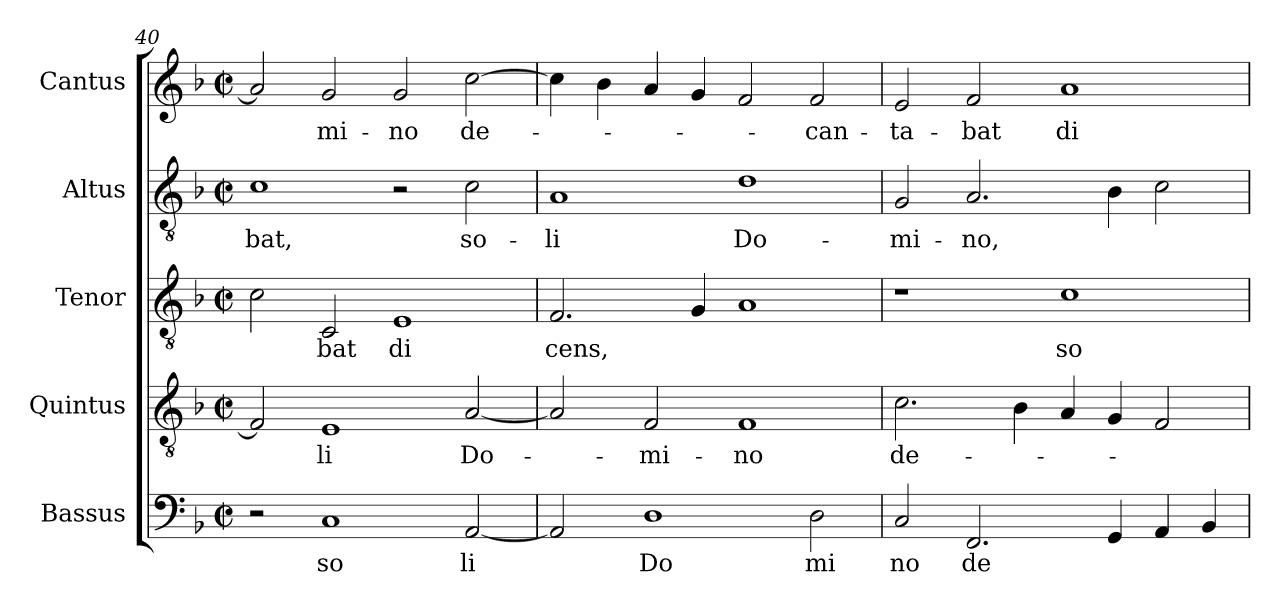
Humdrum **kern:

**kern	**text	**kern	**text	**kern	**text	**kern	**text	**kern	**text
*part5	*part5	*part4	*part4	*part3	*part3	*part2	*part2	*part1	*part1
*staff5	*staff5	*staff4	*staff4	*staff3	*staff3	*staff2	*staff2	*staff1	*staff1
*I"Bassus	*	*I"Quintus	*	*I"Tenor	*	*I"Altus	*	*I"Cantus	*
*clefF4	*	*clefGv2	*	*clefGv2	*	*clefGv2	*	*clefG2	*
*k[b-]	*	*k[b-]	*	*k[b-]	*	*k[b-]	*	*k[b-]	*
*F:	*	*F:	*	*F:	*	*F:	*	*F:	*
*M2/2	*	*M2/2	*	*M2/2	*	*M2/2	*	*M2/2	*
*met(c|)	*	*met(c|)	*	*met(c|)	*	*met(c|)	*	*met(c|)	*
=40	=40	=40	=40	=40	=40	=40	=40	=40	=40
!	!	!	!	!	!	!	!LO:LY:b:cj	!	!
2r	.	2F/]	.	2c\	.	1c	-bat,	2a/]	.
!	!LO:LY:b:cj	!	!LO:LY:b:cj	!	!LO:LY:b:cj	!	!	!	!LO:LY:b:cj
1C	so	1E	-li	2C/	bat	.	.	2g/	-mi-
!	!	!	!	!	!LO:LY:b:cj	!	!	!	!LO:LY:b:cj
.	.	.	.	1E	di	2r	.	2g/	-no
!	!LO:LY:b:cj	!	!LO:LY:b	!	!	!	!LO:LY:b:cj	!	!LO:LY:b:cj
[<2AA/	li	[<2A/	Do-	.	.	2c\	so-	[>2cc\	de-
=41	=41	=41	=41	=41	=41	=41	=41	=41	=41
!	!	!	!	!	!LO:LY:b	!	!LO:LY:b:cj	!	!
2AA/]	.	2A/]	.	2.F/	cens,	1A	-li	4cc\]	.
.	.	.	.	.	.	.	.	4b-\	.
!	!LO:LY:b:cj	!	!LO:LY:b:cj	!	!	!	!	!	!
1D	Do	2F/	-mi-	.	.	.	.	4a/	.
.	.	.	.	4G/	.	.	.	4g/	.
!	!	!	!LO:LY:b:cj	!	!	!	!LO:LY:b:cj	!	!
.	.	1F	-no	1A	.	1d	Do-	2f/	.
!	!LO:LY:b:cj	!	!	!	!	!	!	!	!LO:LY:b:cj
2D\	mi	.	.	.	.	.	.	2f/	-can-
=42	=42	=42	=42	=42	=42	=42	=42	=42	=42
!	!LO:LY:b:cj	!	!LO:LY:b:cj	!	!	!	!LO:LY:b:cj	!	!LO:LY:b:cj
2C/	no	2.c\	de-	1r	.	2G/	-mi-	2e/	-ta-
!	!LO:LY:b:cj	!	!	!	!	!	!LO:LY:b	!	!LO:LY:b:cj
2.FF/	de	.	.	.	.	2.A/	-no,	2f/	-bat
.	.	4B-\	.	.	.	.	.	.	.
!	!	!	!	!	!LO:LY:b:cj	!	!	!	!LO:LY:b:cj
.	.	4A/	.	1c	so	.	.	1a	di-
4GG/	.	4G/	.	.	.	4B-\	.	.	.
4AA/	.	2F/	.	.	.	2c\	.	.	.
4BB-/	.	.	.	.	.	.	.	.	.
=	=	=	=	=	=	=	=	=	=
*-	*-	*-	*-	*-	*-	*-	*-	*-	*-
